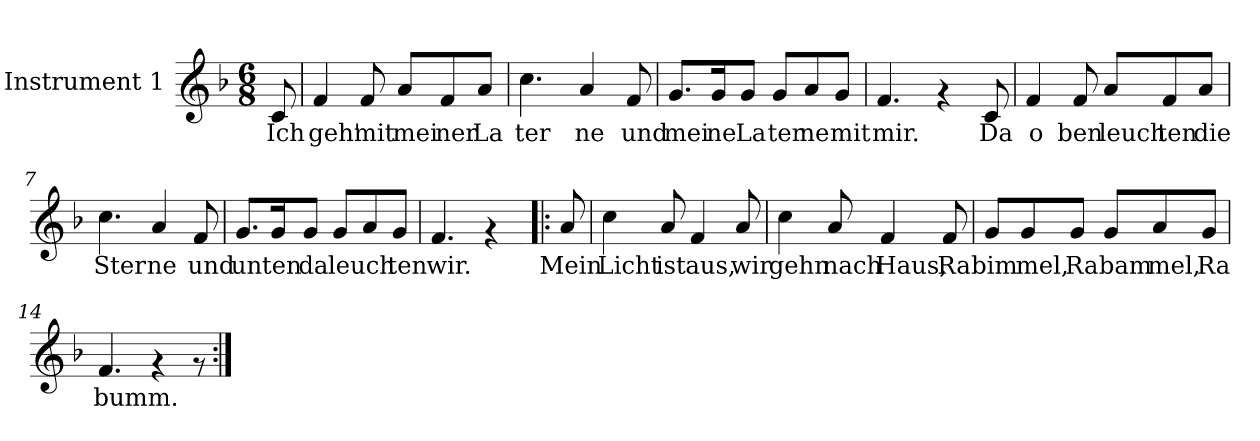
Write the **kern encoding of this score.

**kern	**text
*part1	*part1
*staff1	*staff1
*I"Instrument 1	*
!!LO:PB:g=z
*stria5	*
*clefG2	*
*k[b-]	*
*F:	*
*M6/8	*
=1	=1
!	!LO:LY:b:cj
8c/	Ich
=2	=2
!	!LO:LY:b:cj
4f/	geh'
!	!LO:LY:b:cj
8f/	mit
!	!LO:LY:b:cj
8a/L	mei
!	!LO:LY:b:cj
8f/	ner
!	!LO:LY:b:cj
8a/J	La
=3	=3
!	!LO:LY:b:cj
4.cc\	ter
!	!LO:LY:b:cj
4a/	ne
!	!LO:LY:b:cj
8f/	und
=4	=4
!	!LO:LY:b:cj
8.g/L	mei
!	!LO:LY:b:cj
16g/	ne
!	!LO:LY:b:cj
8g/J	La
!	!LO:LY:b:cj
8g/L	ter
!	!LO:LY:b:cj
8a/	ne
!	!LO:LY:b:cj
8g/J	mit
=5	=5
!	!LO:LY:b:cj
4.f/	mir.
4rf	.
!	!LO:LY:b:cj
8c/	Da
!!LO:LB:g=z
=6	=6
!	!LO:LY:b:cj
4f/	o
!	!LO:LY:b:cj
8f/	ben
!	!LO:LY:b:cj
8a/L	leuch
!	!LO:LY:b:cj
8f/	ten
!	!LO:LY:b:cj
8a/J	die
=7	=7
!	!LO:LY:b:cj
4.cc\	Ster
!	!LO:LY:b:cj
4a/	ne
!	!LO:LY:b:cj
8f/	und
=8	=8
!	!LO:LY:b:cj
8.g/L	un
!	!LO:LY:b:cj
16g/	ten
!	!LO:LY:b:cj
8g/J	da
!	!LO:LY:b:cj
8g/L	leuch
!	!LO:LY:b:cj
8a/	.
!	!LO:LY:b:cj
8g/J	ten
=9	=9
!	!LO:LY:b:cj
4.f/	wir.
4rf	.
=10!|:	=10!|:
!	!LO:LY:b:cj
8a/	Mein
!!LO:LB:g=z
=11	=11
!	!LO:LY:b:cj
4cc\	Licht
!	!LO:LY:b:cj
8a/	ist
!	!LO:LY:b:cj
4f/	aus,
!	!LO:LY:b:cj
8a/	wir
=12	=12
!	!LO:LY:b:cj
4cc\	gehn
!	!LO:LY:b:cj
8a/	nach
!	!LO:LY:b:cj
4f/	Haus,
!	!LO:LY:b:cj
8f/	Ra
=13	=13
!	!LO:LY:b:cj
8g/L	bim
!	!LO:LY:b:cj
8g/	mel,
!	!LO:LY:b:cj
8g/J	Ra
!	!LO:LY:b:cj
8g/L	bam
!	!LO:LY:b:cj
8a/	mel,
!	!LO:LY:b:cj
8g/J	Ra
=14	=14
!	!LO:LY:b:cj
4.f/	bumm.
4rf	.
8rf	.
=:|!	=:|!
*-	*-
